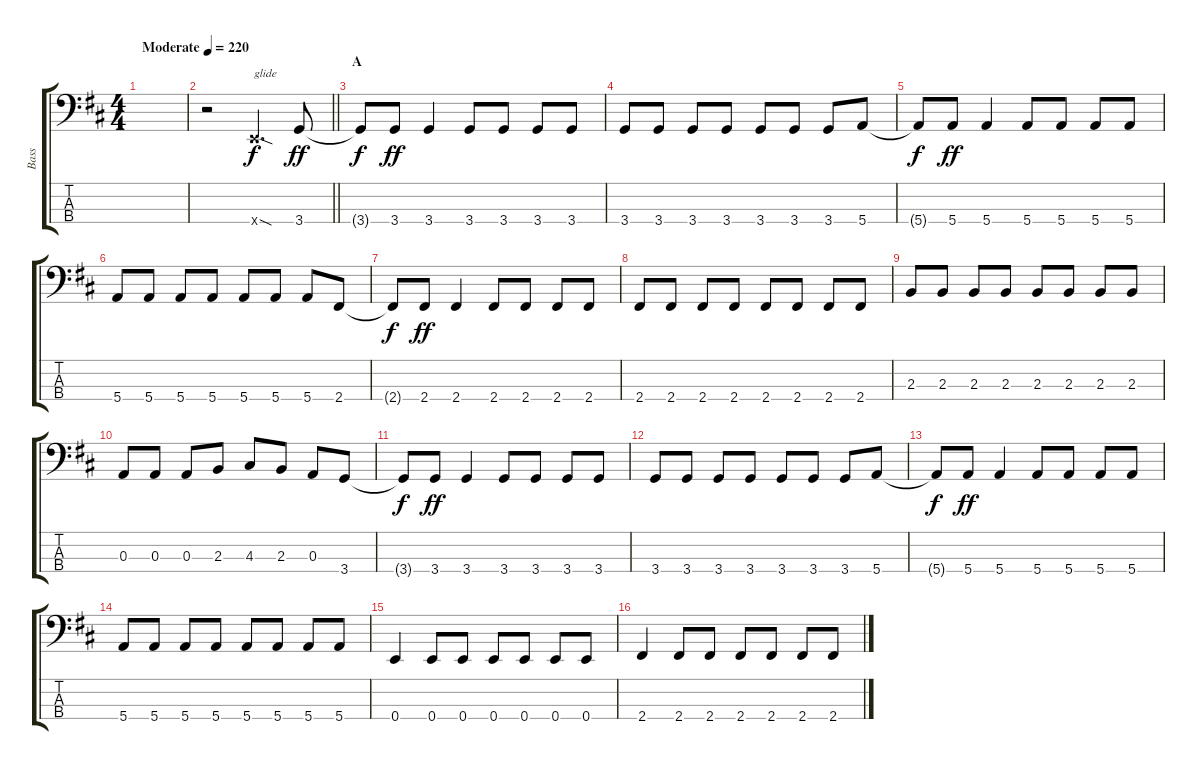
\track ("Bass" "Bass") {instrument electricbasspick}
\staff {score tabs}
\tuning (G2 D2 A1 E1) {hide}
\ts (4 4)
\tempo (220 "Moderate")
\clef f4
\ks d
|
\barLineRight lightlight
r.2 0.4{sod x}.4{d txt "glide"} 3.4.8{dy ff} |
\section ("" "A")
3.4{t}.8{dy f} 3.4.8{dy ff} 3.4.4 3.4.8 3.4.8 3.4.8 3.4.8 |
3.4.8 3.4.8 3.4.8 3.4.8 3.4.8 3.4.8 3.4.8 5.4.8 |
5.4{t}.8{dy f} 5.4.8{dy ff} 5.4.4 5.4.8 5.4.8 5.4.8 5.4.8 |
5.4.8 5.4.8 5.4.8 5.4.8 5.4.8 5.4.8 5.4.8 2.4.8 |
2.4{t}.8{dy f} 2.4.8{dy ff} 2.4.4 2.4.8 2.4.8 2.4.8 2.4.8 |
2.4.8 2.4.8 2.4.8 2.4.8 2.4.8 2.4.8 2.4.8 2.4.8 |
2.3.8 2.3.8 2.3.8 2.3.8 2.3.8 2.3.8 2.3.8 2.3.8 |
0.3.8 0.3.8 0.3.8 2.3.8 4.3.8 2.3.8 0.3.8 3.4.8 |
3.4{t}.8{dy f} 3.4.8{dy ff} 3.4.4 3.4.8 3.4.8 3.4.8 3.4.8 |
3.4.8 3.4.8 3.4.8 3.4.8 3.4.8 3.4.8 3.4.8 5.4.8 |
5.4{t}.8{dy f} 5.4.8{dy ff} 5.4.4 5.4.8 5.4.8 5.4.8 5.4.8 |
5.4.8 5.4.8 5.4.8 5.4.8 5.4.8 5.4.8 5.4.8 5.4.8 |
0.4.4 0.4.8 0.4.8 0.4.8 0.4.8 0.4.8 0.4.8 |
2.4.4 2.4.8 2.4.8 2.4.8 2.4.8 2.4.8 2.4.8
